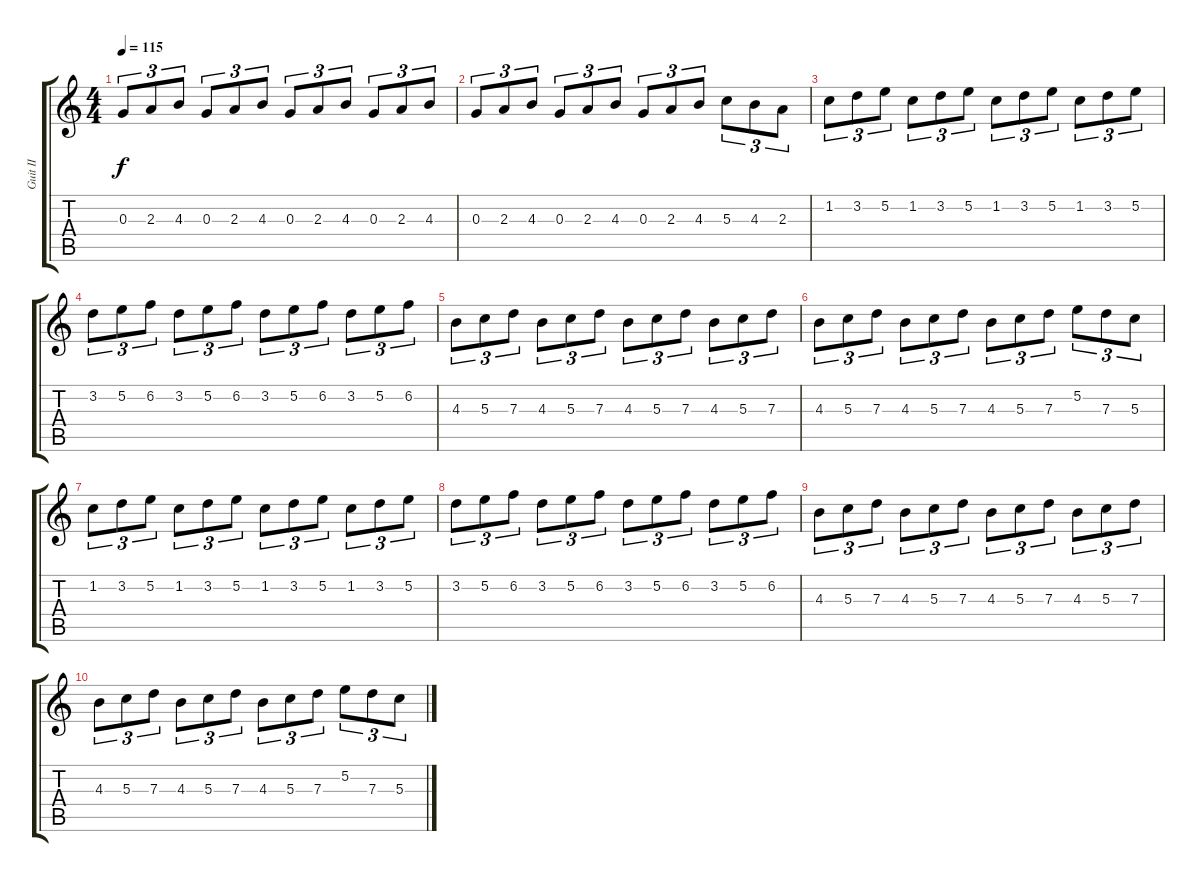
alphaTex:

\track ("Guit II" "Guit II") {instrument distortionguitar}
\staff {score tabs}
\tuning (E4 B3 G3 D3 A2 E2) {hide}
\ts (4 4)
\tempo 115
\clef g2
\ks c
0.3.8{tu (3 2) dy f} 2.3.8{tu (3 2)} 4.3.8{tu (3 2)} 0.3.8{tu (3 2)} 2.3.8{tu (3 2)} 4.3.8{tu (3 2)} 0.3.8{tu (3 2)} 2.3.8{tu (3 2)} 4.3.8{tu (3 2)} 0.3.8{tu (3 2)} 2.3.8{tu (3 2)} 4.3.8{tu (3 2)} |
0.3.8{tu (3 2)} 2.3.8{tu (3 2)} 4.3.8{tu (3 2)} 0.3.8{tu (3 2)} 2.3.8{tu (3 2)} 4.3.8{tu (3 2)} 0.3.8{tu (3 2)} 2.3.8{tu (3 2)} 4.3.8{tu (3 2)} 5.3.8{tu (3 2)} 4.3.8{tu (3 2)} 2.3.8{tu (3 2)} |
1.2.8{tu (3 2) volume 11} 3.2.8{tu (3 2)} 5.2.8{tu (3 2)} 1.2.8{tu (3 2)} 3.2.8{tu (3 2)} 5.2.8{tu (3 2)} 1.2.8{tu (3 2)} 3.2.8{tu (3 2)} 5.2.8{tu (3 2)} 1.2.8{tu (3 2)} 3.2.8{tu (3 2)} 5.2.8{tu (3 2)} |
3.2.8{tu (3 2)} 5.2.8{tu (3 2)} 6.2.8{tu (3 2)} 3.2.8{tu (3 2)} 5.2.8{tu (3 2)} 6.2.8{tu (3 2)} 3.2.8{tu (3 2)} 5.2.8{tu (3 2)} 6.2.8{tu (3 2)} 3.2.8{tu (3 2)} 5.2.8{tu (3 2)} 6.2.8{tu (3 2)} |
4.3.8{tu (3 2) volume 8} 5.3.8{tu (3 2)} 7.3.8{tu (3 2)} 4.3.8{tu (3 2)} 5.3.8{tu (3 2)} 7.3.8{tu (3 2)} 4.3.8{tu (3 2)} 5.3.8{tu (3 2)} 7.3.8{tu (3 2)} 4.3.8{tu (3 2)} 5.3.8{tu (3 2)} 7.3.8{tu (3 2)} |
4.3.8{tu (3 2)} 5.3.8{tu (3 2)} 7.3.8{tu (3 2)} 4.3.8{tu (3 2)} 5.3.8{tu (3 2)} 7.3.8{tu (3 2)} 4.3.8{tu (3 2)} 5.3.8{tu (3 2)} 7.3.8{tu (3 2)} 5.2.8{tu (3 2)} 7.3.8{tu (3 2)} 5.3.8{tu (3 2)} |
1.2.8{tu (3 2) volume 4} 3.2.8{tu (3 2)} 5.2.8{tu (3 2)} 1.2.8{tu (3 2)} 3.2.8{tu (3 2)} 5.2.8{tu (3 2)} 1.2.8{tu (3 2)} 3.2.8{tu (3 2)} 5.2.8{tu (3 2)} 1.2.8{tu (3 2)} 3.2.8{tu (3 2)} 5.2.8{tu (3 2)} |
3.2.8{tu (3 2)} 5.2.8{tu (3 2)} 6.2.8{tu (3 2)} 3.2.8{tu (3 2)} 5.2.8{tu (3 2)} 6.2.8{tu (3 2)} 3.2.8{tu (3 2)} 5.2.8{tu (3 2)} 6.2.8{tu (3 2)} 3.2.8{tu (3 2)} 5.2.8{tu (3 2)} 6.2.8{tu (3 2)} |
4.3.8{tu (3 2) volume 0} 5.3.8{tu (3 2)} 7.3.8{tu (3 2)} 4.3.8{tu (3 2)} 5.3.8{tu (3 2)} 7.3.8{tu (3 2)} 4.3.8{tu (3 2)} 5.3.8{tu (3 2)} 7.3.8{tu (3 2)} 4.3.8{tu (3 2)} 5.3.8{tu (3 2)} 7.3.8{tu (3 2)} |
4.3.8{tu (3 2)} 5.3.8{tu (3 2)} 7.3.8{tu (3 2)} 4.3.8{tu (3 2)} 5.3.8{tu (3 2)} 7.3.8{tu (3 2)} 4.3.8{tu (3 2)} 5.3.8{tu (3 2)} 7.3.8{tu (3 2)} 5.2.8{tu (3 2)} 7.3.8{tu (3 2)} 5.3.8{tu (3 2)}
